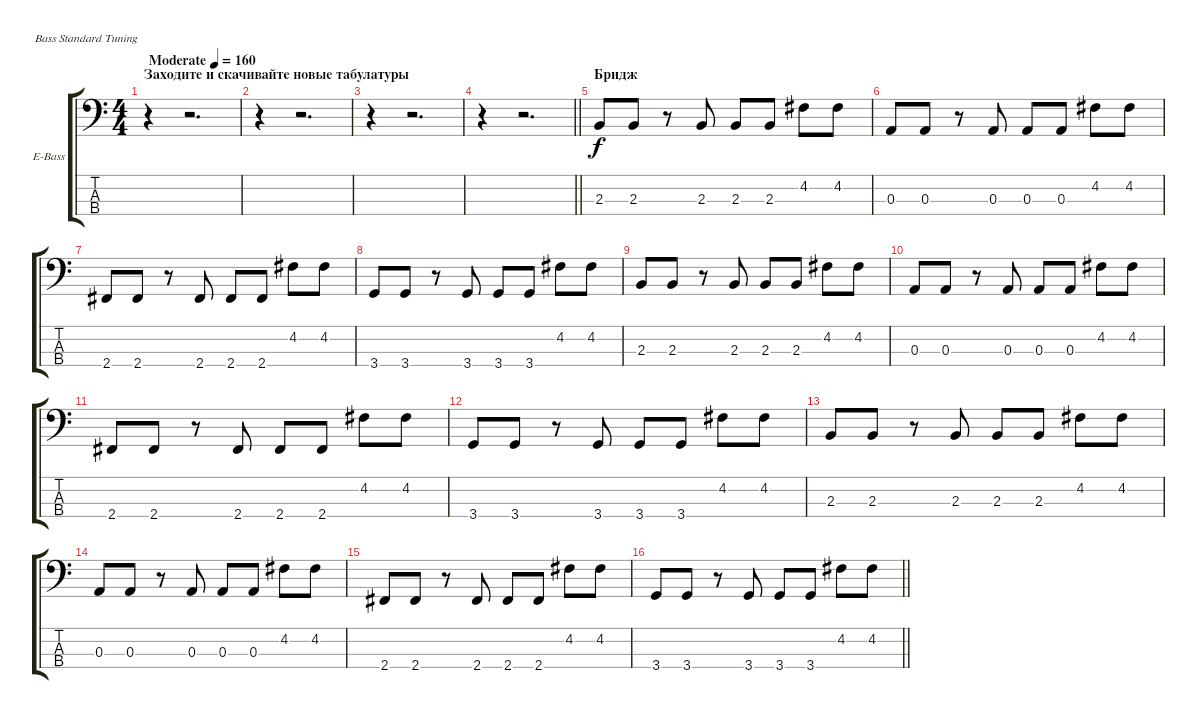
\bracketExtendMode groupsimilarinstruments
\firstSystemTrackNameOrientation horizontal
\otherSystemsTrackNameOrientation horizontal
\track ("Бас гитара" "E-Bass") {instrument electricbassfinger}
\staff {score tabs}
\tuning (G2 D2 A1 E1)
\ts (4 4)
\beaming (8 2 2 2 2)
\section ("" "Заходите и скачивайте новые табулатуры")
\tempo (160 "Moderate")
\clef f4
\ks c
r.4{dy f instrument electricbassfinger} r.2{d} |
r.4 r.2{d} |
r.4 r.2{d} |
\barLineRight lightlight
r.4 r.2{d} |
\section ("" "Бридж")
2.3.8 2.3.8 r.8 2.3.8 2.3.8 2.3.8 4.2.8 4.2.8 |
0.3.8 0.3.8 r.8 0.3.8 0.3.8 0.3.8 4.2.8 4.2.8 |
2.4.8 2.4.8 r.8 2.4.8 2.4.8 2.4.8 4.2.8 4.2.8 |
3.4.8 3.4.8 r.8 3.4.8 3.4.8 3.4.8 4.2.8 4.2.8 |
2.3.8 2.3.8 r.8 2.3.8 2.3.8 2.3.8 4.2.8 4.2.8 |
0.3.8 0.3.8 r.8 0.3.8 0.3.8 0.3.8 4.2.8 4.2.8 |
2.4.8 2.4.8 r.8 2.4.8 2.4.8 2.4.8 4.2.8 4.2.8 |
3.4.8 3.4.8 r.8 3.4.8 3.4.8 3.4.8 4.2.8 4.2.8 |
2.3.8 2.3.8 r.8 2.3.8 2.3.8 2.3.8 4.2.8 4.2.8 |
0.3.8 0.3.8 r.8 0.3.8 0.3.8 0.3.8 4.2.8 4.2.8 |
2.4.8 2.4.8 r.8 2.4.8 2.4.8 2.4.8 4.2.8 4.2.8 |
\barLineRight lightlight
3.4.8 3.4.8 r.8 3.4.8 3.4.8 3.4.8 4.2.8 4.2.8
